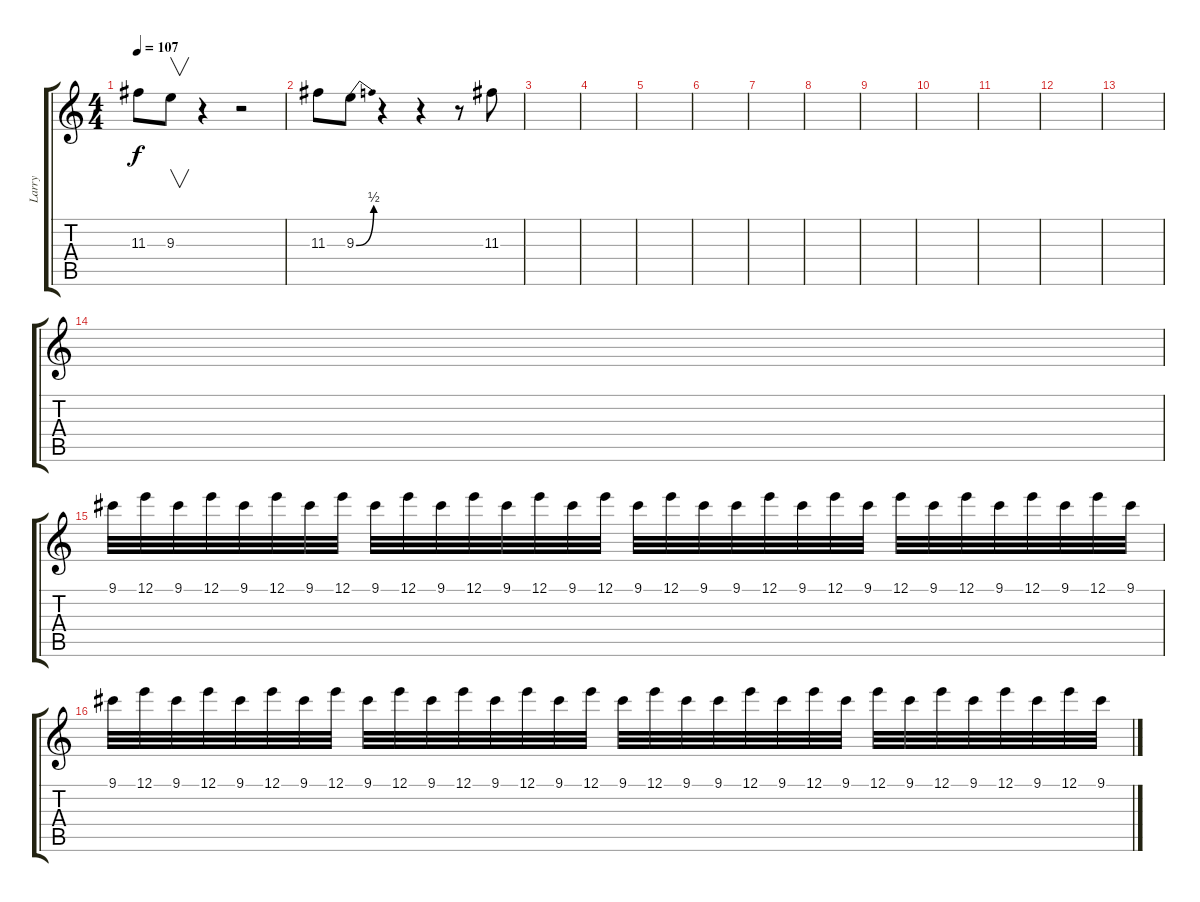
\track ("Larry" "Larry") {instrument distortionguitar}
\staff {score tabs}
\tuning (E4 B3 G3 D3 A2 E2) {hide}
\ts (4 4)
\tempo 107
\clef g2
\ks c
11.3.8{dy f} 9.3.8{v} r.4 r.2 |
11.3.8 9.3{be (bend 0 0 60 2)}.8 r.4 r.4 r.8 11.3.8 |
|
|
|
|
|
|
|
|
|
|
|
|
9.1.32 12.1.32 9.1.32 12.1.32 9.1.32 12.1.32 9.1.32 12.1.32 9.1.32 12.1.32 9.1.32 12.1.32 9.1.32 12.1.32 9.1.32 12.1.32 9.1.32 12.1.32 9.1.32 9.1.32 12.1.32 9.1.32 12.1.32 9.1.32 12.1.32 9.1.32 12.1.32 9.1.32 12.1.32 9.1.32 12.1.32 9.1.32 |
9.1.32 12.1.32 9.1.32 12.1.32 9.1.32 12.1.32 9.1.32 12.1.32 9.1.32 12.1.32 9.1.32 12.1.32 9.1.32 12.1.32 9.1.32 12.1.32 9.1.32 12.1.32 9.1.32 9.1.32 12.1.32 9.1.32 12.1.32 9.1.32 12.1.32 9.1.32 12.1.32 9.1.32 12.1.32 9.1.32 12.1.32 9.1.32
